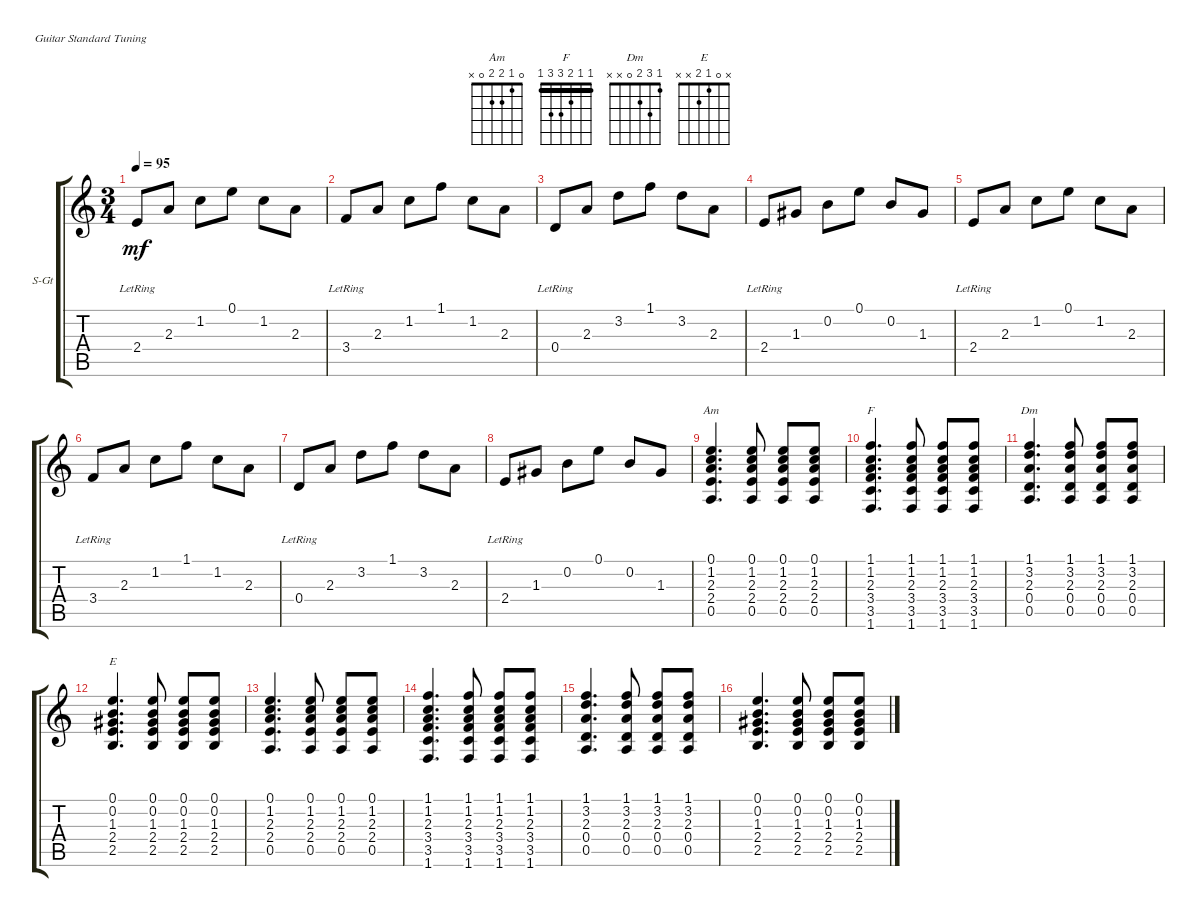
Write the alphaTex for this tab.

\defaultSystemsLayout 4
\bracketExtendMode groupsimilarinstruments
\firstSystemTrackNameOrientation horizontal
\otherSystemsTrackNameOrientation horizontal
\track ("Steel Guitar" "S-Gt") {instrument acousticguitarsteel}
\staff {score tabs}
\tuning (E4 B3 G3 D3 A2 E2)
\chord ("Am" 0 1 2 2 0 x)
\chord ("F" 1 1 2 3 3 1) {barre (1 1)}
\chord ("Dm" 1 3 2 0 x x)
\chord ("E" x 0 1 2 x x)
\ts (3 4)
\tempo 95
\clef g2
\ks c
2.4{lr}.8{lyrics (0 "") lyrics (1 "") lyrics (2 "") lyrics (3 "") lyrics (4 "") dy mf instrument acousticguitarsteel} 2.3.8 1.2.8 0.1.8 1.2.8 2.3.8 |
3.4{lr}.8{lyrics (0 "") lyrics (1 "") lyrics (2 "") lyrics (3 "") lyrics (4 "")} 2.3.8 1.2.8 1.1.8 1.2.8 2.3.8 |
0.4{lr}.8{lyrics (0 "") lyrics (1 "") lyrics (2 "") lyrics (3 "") lyrics (4 "")} 2.3.8 3.2.8 1.1.8 3.2.8 2.3.8 |
2.4{lr}.8{lyrics (0 "") lyrics (1 "") lyrics (2 "") lyrics (3 "") lyrics (4 "")} 1.3.8 0.2.8 0.1.8 0.2.8 1.3.8 |
2.4{lr}.8{lyrics (0 "") lyrics (1 "") lyrics (2 "") lyrics (3 "") lyrics (4 "")} 2.3.8 1.2.8 0.1.8 1.2.8 2.3.8 |
3.4{lr}.8{lyrics (0 "") lyrics (1 "") lyrics (2 "") lyrics (3 "") lyrics (4 "")} 2.3.8 1.2.8 1.1.8 1.2.8 2.3.8 |
0.4{lr}.8{lyrics (0 "") lyrics (1 "") lyrics (2 "") lyrics (3 "") lyrics (4 "")} 2.3.8 3.2.8 1.1.8 3.2.8 2.3.8 |
2.4{lr}.8{lyrics (0 "") lyrics (1 "") lyrics (2 "") lyrics (3 "") lyrics (4 "")} 1.3.8 0.2.8 0.1.8 0.2.8 1.3.8 |
(0.5 2.4 2.3 1.2 0.1).4{d ch "Am" lyrics (0 "") lyrics (1 "") lyrics (2 "") lyrics (3 "") lyrics (4 "")} (0.5 2.4 2.3 1.2 0.1).8 (0.5 2.4 2.3 1.2 0.1).8 (0.5 2.4 2.3 1.2 0.1).8 |
(1.6 3.5 3.4 2.3 1.2 1.1).4{d ch "F" lyrics (0 "") lyrics (1 "") lyrics (2 "") lyrics (3 "") lyrics (4 "")} (1.6 3.5 3.4 2.3 1.2 1.1).8 (1.6 3.5 3.4 2.3 1.2 1.1).8 (1.6 3.5 3.4 2.3 1.2 1.1).8 |
(0.4 2.3 3.2 1.1 0.5).4{d ch "Dm" lyrics (0 "") lyrics (1 "") lyrics (2 "") lyrics (3 "") lyrics (4 "")} (0.4 2.3 3.2 1.1 0.5).8 (0.4 2.3 3.2 1.1 0.5).8 (0.4 2.3 3.2 1.1 0.5).8 |
(2.4 1.3 0.2 2.5 0.1).4{d ch "E" lyrics (0 "") lyrics (1 "") lyrics (2 "") lyrics (3 "") lyrics (4 "")} (2.4 1.3 0.2 2.5 0.1).8 (2.4 1.3 0.2 2.5 0.1).8 (2.4 1.3 0.2 2.5 0.1).8 |
(0.5 2.4 2.3 1.2 0.1).4{d lyrics (0 "") lyrics (1 "") lyrics (2 "") lyrics (3 "") lyrics (4 "")} (0.5 2.4 2.3 1.2 0.1).8 (0.5 2.4 2.3 1.2 0.1).8 (0.5 2.4 2.3 1.2 0.1).8 |
(1.6 3.5 3.4 2.3 1.2 1.1).4{d lyrics (0 "") lyrics (1 "") lyrics (2 "") lyrics (3 "") lyrics (4 "")} (1.6 3.5 3.4 2.3 1.2 1.1).8 (1.6 3.5 3.4 2.3 1.2 1.1).8 (1.6 3.5 3.4 2.3 1.2 1.1).8 |
(0.4 2.3 3.2 1.1 0.5).4{d lyrics (0 "") lyrics (1 "") lyrics (2 "") lyrics (3 "") lyrics (4 "")} (0.4 2.3 3.2 1.1 0.5).8 (0.4 2.3 3.2 1.1 0.5).8 (0.4 2.3 3.2 1.1 0.5).8 |
(2.4 1.3 0.2 2.5 0.1).4{d lyrics (0 "") lyrics (1 "") lyrics (2 "") lyrics (3 "") lyrics (4 "")} (2.4 1.3 0.2 2.5 0.1).8 (2.4 1.3 0.2 2.5 0.1).8 (2.4 1.3 0.2 2.5 0.1).8
